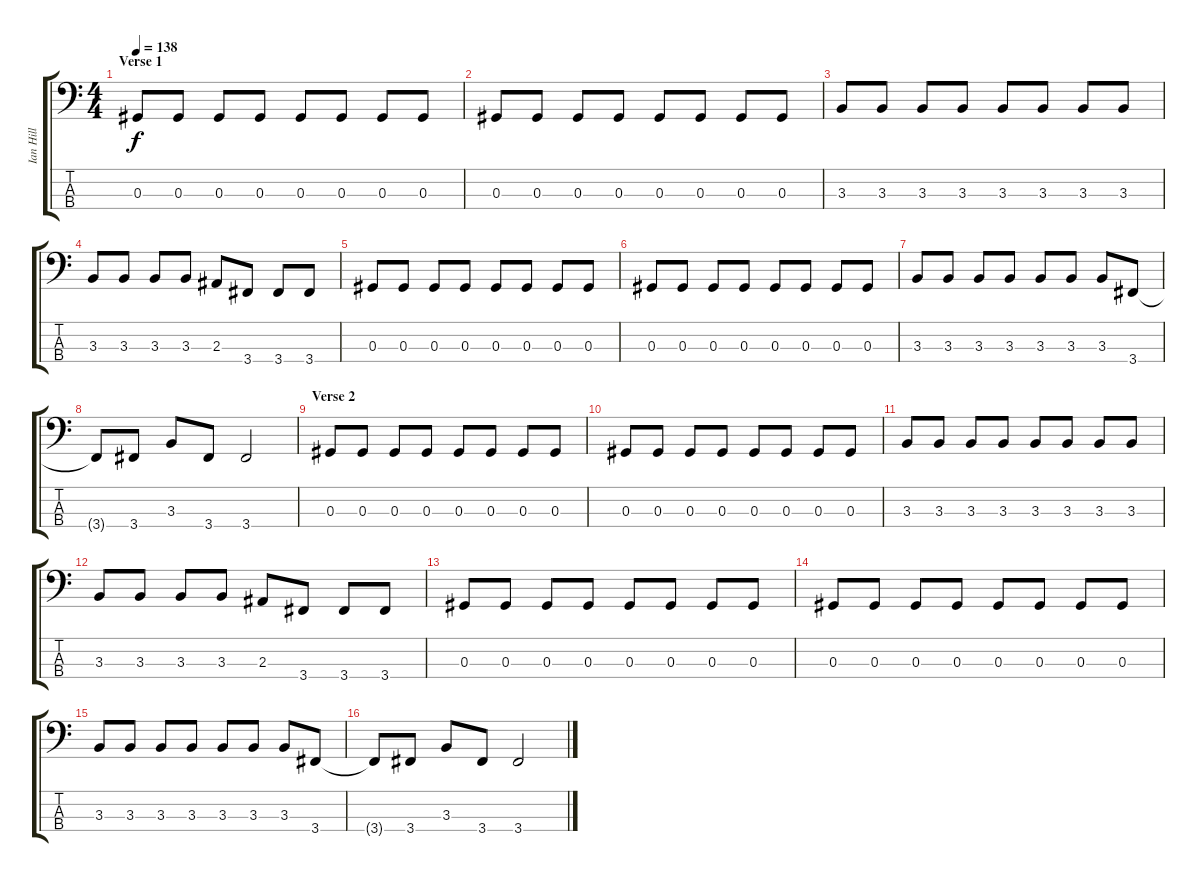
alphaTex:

\track ("Ian Hill" "Ian Hill") {instrument electricbassfinger}
\staff {score tabs}
\tuning (Gb2 Db2 Ab1 Eb1) {hide}
\ts (4 4)
\section ("" "Verse 1")
\tempo 138
\clef f4
\ks c
0.3.8{dy f} 0.3.8 0.3.8 0.3.8 0.3.8 0.3.8 0.3.8 0.3.8 |
0.3.8 0.3.8 0.3.8 0.3.8 0.3.8 0.3.8 0.3.8 0.3.8 |
3.3.8 3.3.8 3.3.8 3.3.8 3.3.8 3.3.8 3.3.8 3.3.8 |
3.3.8 3.3.8 3.3.8 3.3.8 2.3.8 3.4.8 3.4.8 3.4.8 |
0.3.8 0.3.8 0.3.8 0.3.8 0.3.8 0.3.8 0.3.8 0.3.8 |
0.3.8 0.3.8 0.3.8 0.3.8 0.3.8 0.3.8 0.3.8 0.3.8 |
3.3.8 3.3.8 3.3.8 3.3.8 3.3.8 3.3.8 3.3.8 3.4.8 |
3.4{t}.8 3.4.8 3.3.8 3.4.8 3.4.2 |
\section ("" "Verse 2")
0.3.8 0.3.8 0.3.8 0.3.8 0.3.8 0.3.8 0.3.8 0.3.8 |
0.3.8 0.3.8 0.3.8 0.3.8 0.3.8 0.3.8 0.3.8 0.3.8 |
3.3.8 3.3.8 3.3.8 3.3.8 3.3.8 3.3.8 3.3.8 3.3.8 |
3.3.8 3.3.8 3.3.8 3.3.8 2.3.8 3.4.8 3.4.8 3.4.8 |
0.3.8 0.3.8 0.3.8 0.3.8 0.3.8 0.3.8 0.3.8 0.3.8 |
0.3.8 0.3.8 0.3.8 0.3.8 0.3.8 0.3.8 0.3.8 0.3.8 |
3.3.8 3.3.8 3.3.8 3.3.8 3.3.8 3.3.8 3.3.8 3.4.8 |
3.4{t}.8 3.4.8 3.3.8 3.4.8 3.4.2
